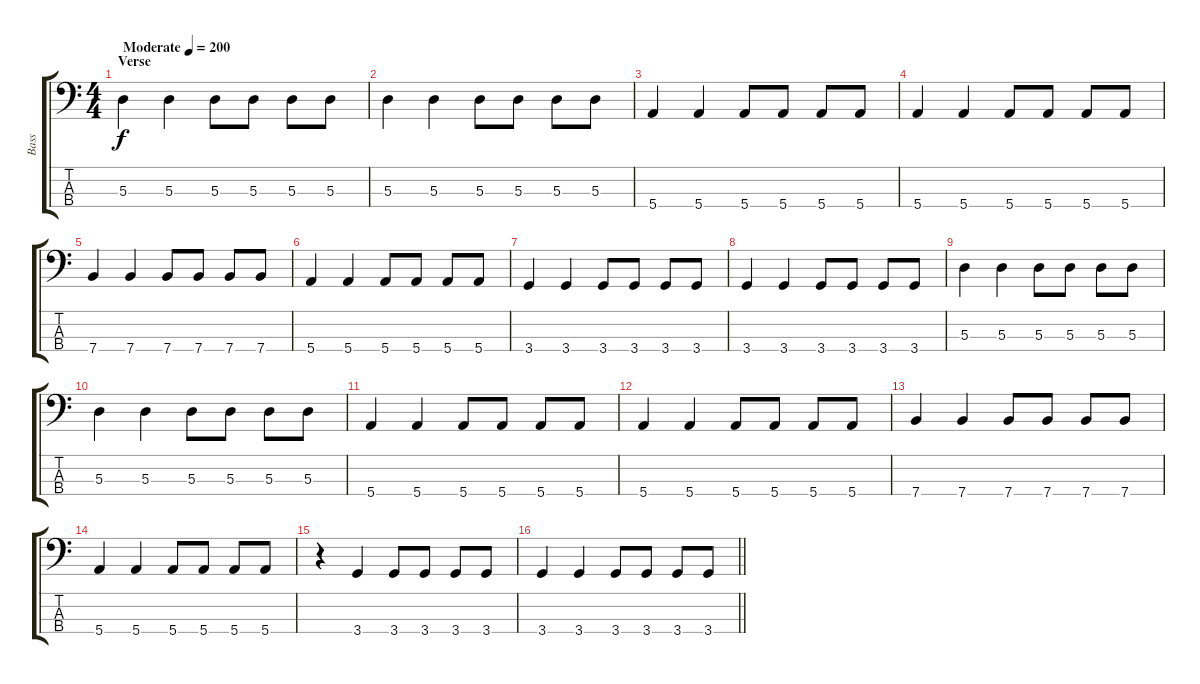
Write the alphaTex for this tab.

\track ("Bass" "Bass") {instrument electricbasspick}
\staff {score tabs}
\tuning (G2 D2 A1 E1) {hide}
\ts (4 4)
\section ("" "Verse")
\tempo (200 "Moderate")
\clef f4
\ks c
5.3.4{dy f instrument electricbasspick} 5.3.4 5.3.8 5.3.8 5.3.8 5.3.8 |
5.3.4 5.3.4 5.3.8 5.3.8 5.3.8 5.3.8 |
5.4.4 5.4.4 5.4.8 5.4.8 5.4.8 5.4.8 |
5.4.4 5.4.4 5.4.8 5.4.8 5.4.8 5.4.8 |
7.4.4 7.4.4 7.4.8 7.4.8 7.4.8 7.4.8 |
5.4.4 5.4.4 5.4.8 5.4.8 5.4.8 5.4.8 |
3.4.4 3.4.4 3.4.8 3.4.8 3.4.8 3.4.8 |
3.4.4 3.4.4 3.4.8 3.4.8 3.4.8 3.4.8 |
5.3.4 5.3.4 5.3.8 5.3.8 5.3.8 5.3.8 |
5.3.4 5.3.4 5.3.8 5.3.8 5.3.8 5.3.8 |
5.4.4 5.4.4 5.4.8 5.4.8 5.4.8 5.4.8 |
5.4.4 5.4.4 5.4.8 5.4.8 5.4.8 5.4.8 |
7.4.4 7.4.4 7.4.8 7.4.8 7.4.8 7.4.8 |
5.4.4 5.4.4 5.4.8 5.4.8 5.4.8 5.4.8 |
r.4 3.4.4 3.4.8 3.4.8 3.4.8 3.4.8 |
\barLineRight lightlight
3.4.4 3.4.4 3.4.8 3.4.8 3.4.8 3.4.8
